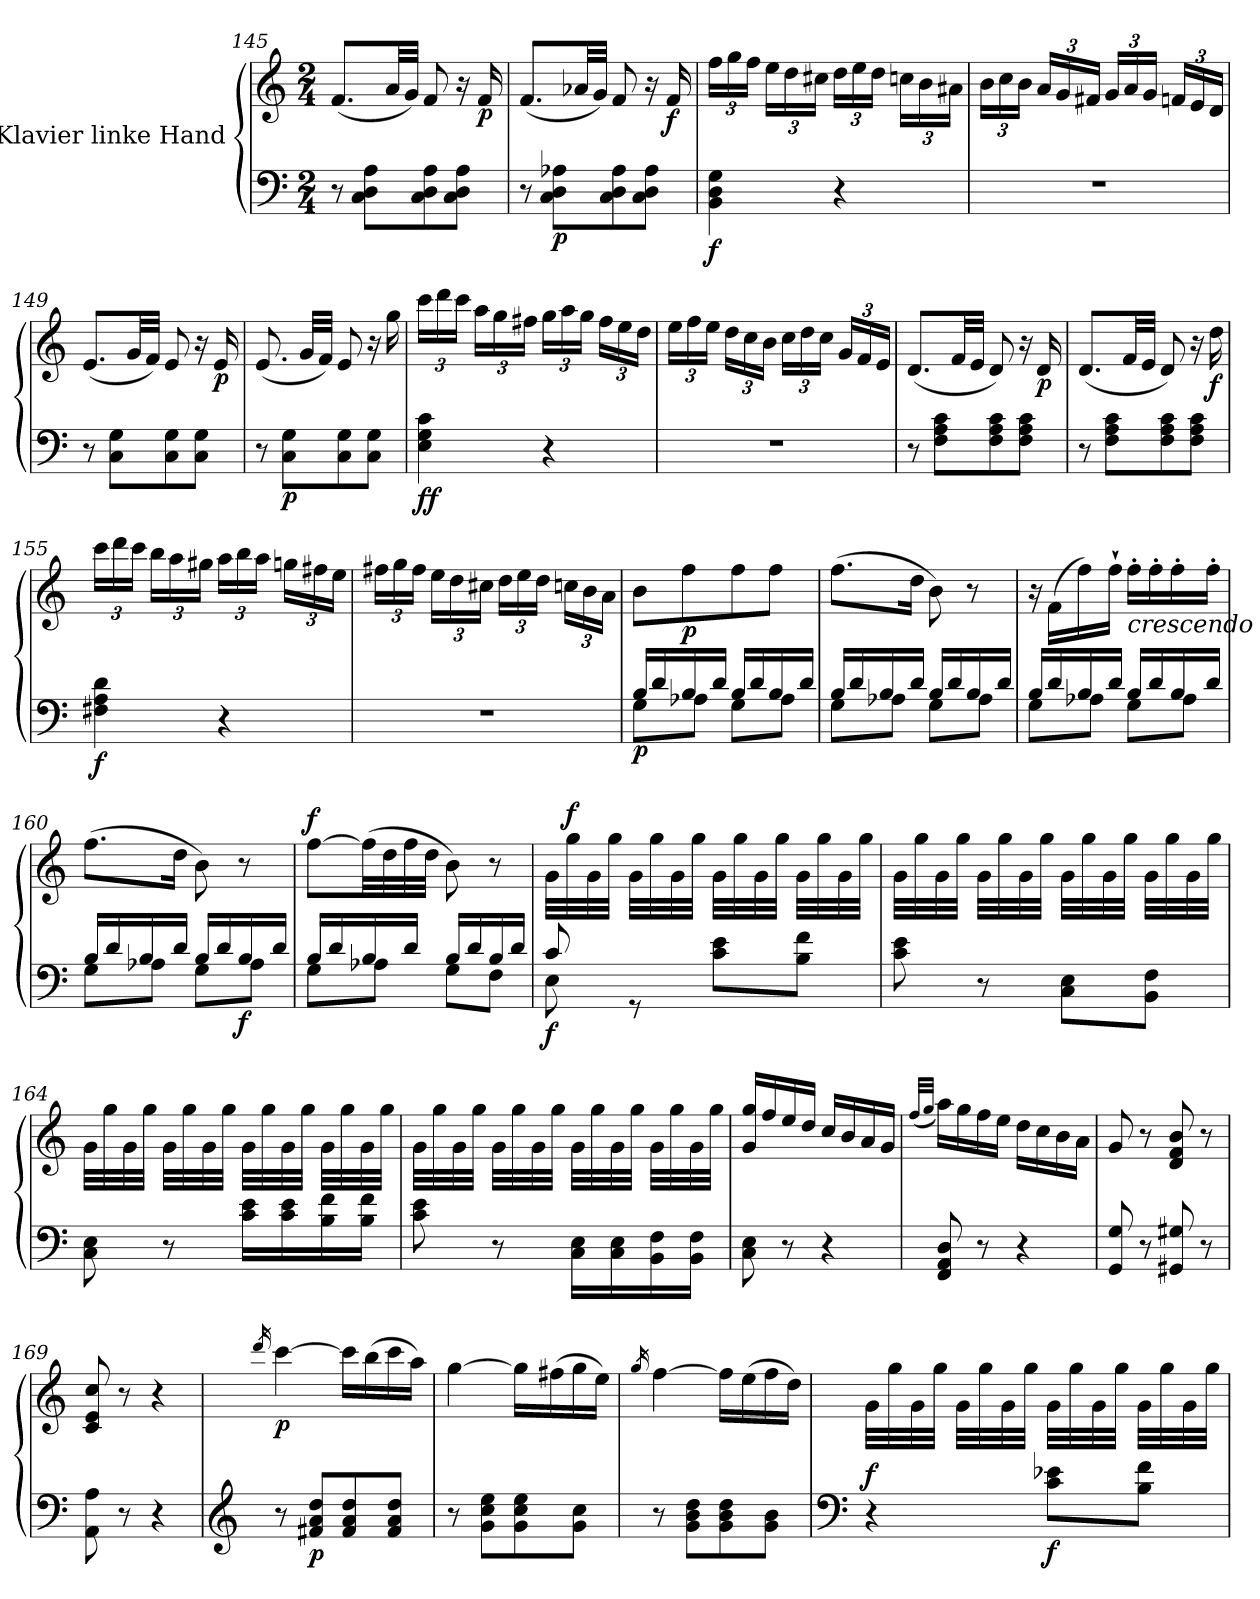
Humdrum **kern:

**kern	**kern	**dynam
*part1	*part1	*part1
*staff2	*staff1	*staff1/2
*I"Klavier linke Hand	*	*
*clefF4	*clefG2	*
*k[]	*k[]	*
*M2/4	*M2/4	*
=145	=145	=145
8r	(<8.f/L	.
8C\ 8D\ 8A\L	.	.
.	32a/LL	.
.	32g/JJJ)	.
8C\ 8D\ 8A\	8f/	.
8C\ 8D\ 8A\J	16r	.
!	!	!LO:DY:b
.	16f/	p
=146	=146	=146
8r	(<8.f/L	.
!	!	!LO:DY:b=2
8C\ 8D\ 8A-X\L	.	p
.	32a-X/LL	.
.	32g/JJJ)	.
8C\ 8D\ 8A-\	8f/	.
8C\ 8D\ 8A-\J	16r	.
!	!	!LO:DY:b
.	16f/	f
=147	=147	=147
*	*Xbrackettup	*
!	!	!LO:DY:b=2
4BB\ 4D\ 4G\	24ff\LL	f
.	24gg\	.
.	24ff\JJ	.
.	24ee\LL	.
.	24dd\	.
.	24cc#X\JJ	.
4r	24dd\LL	.
.	24ee\	.
.	24dd\JJ	.
.	24ccn\LL	.
.	24b\	.
.	24a#X\JJ	.
=148	=148	=148
2r	24b\LL	.
.	24cc\	.
.	24b\JJ	.
.	24a/LL	.
.	24g/	.
.	24f#X/JJ	.
.	24g/LL	.
.	24a/	.
.	24g/JJ	.
.	24fn/LL	.
.	24e/	.
.	24d/JJ	.
=149	=149	=149
8r	(<8.e/L	.
8C\ 8G\L	.	.
.	32g/LL	.
.	32f/JJJ)	.
8C\ 8G\	8e/	.
8C\ 8G\J	16r	.
!	!	!LO:DY:b
.	16e/	p
=150	=150	=150
8r	(<8.e/	.
!	!	!LO:DY:b=2
8C\ 8G\L	.	p
.	32g/LLL	.
.	32f/JJJ)	.
8C\ 8G\	8e/	.
8C\ 8G\J	16r	.
.	16gg\	.
=151	=151	=151
*	*brackettup	*
!	!	!LO:DY:b=2
!	!	!LO:DY:n=1:b
4E\ 4G\ 4c\	24ccc\LL	f f
.	24ddd\	.
.	24ccc\JJ	.
.	24aa\LL	.
.	24gg\	.
.	24ff#X\JJ	.
4r	24gg\LL	.
.	24aa\	.
.	24gg\JJ	.
.	24ff#\LL	.
.	24ee\	.
.	24dd\JJ	.
=152	=152	=152
2r	24ee\LL	.
.	24ff\	.
.	24ee\JJ	.
.	24dd\LL	.
.	24cc\	.
.	24b\JJ	.
.	24cc\LL	.
.	24dd\	.
.	24cc\JJ	.
.	24g/LL	.
.	24f/	.
.	24e/JJ	.
=153	=153	=153
8r	(<8.d/L	.
8F\ 8A\ 8c\L	.	.
.	32f/LL	.
.	32e/JJJ	.
8F\ 8A\ 8c\	8d/)	.
8F\ 8A\ 8c\J	16r	.
!	!	!LO:DY:b
.	16d/	p
=154	=154	=154
8r	(<8.d/L	.
8F\ 8A\ 8c\L	.	.
.	32f/LL	.
.	32e/JJJ	.
8F\ 8A\ 8c\	8d/)	.
8F\ 8A\ 8c\J	16r	.
!	!	!LO:DY:b
.	16dd\	f
=155	=155	=155
!	!	!LO:DY:b=2
4F#X\ 4A\ 4d\	24ccc\LL	f
.	24ddd\	.
.	24ccc\JJ	.
.	24bb\LL	.
.	24aa\	.
.	24gg#X\JJ	.
4r	24aa\LL	.
.	24bb\	.
.	24aa\JJ	.
.	24ggn\LL	.
.	24ff#X\	.
.	24ee\JJ	.
=156	=156	=156
2r	24ff#X\LL	.
.	24gg\	.
.	24ff#\JJ	.
.	24ee\LL	.
.	24dd\	.
.	24cc#X\JJ	.
.	24dd\LL	.
.	24ee\	.
.	24dd\JJ	.
.	24ccn\LL	.
.	24b\	.
.	24a\JJ	.
=157	=157	=157
*^	*	*
!	!	!	!LO:DY:b=2
16B/LL	8G\L	8b\L	p
16d/	.	.	.
!	!	!	!LO:DY:b
16B/	8A-X\J	8ff\	p
16d/JJ	.	.	.
16B/LL	8G\L	8ff\	.
16d/	.	.	.
16B/	8A-\J	8ff\J	.
16d/JJ	.	.	.
=158	=158	=158	=158
16B/LL	8G\L	(>8.ff\L	.
16d/	.	.	.
16B/	8A-X\J	.	.
16d/JJ	.	16dd\Jk	.
16B/LL	8G\L	8b\)	.
16d/	.	.	.
16B/	8A-\J	8r	.
16d/JJ	.	.	.
=159	=159	=159	=159
16B/LL	8G\L	16r	.
16d/	.	(>16f\LL	.
16B/	8A-X\J	16ff\)	.
16d/JJ	.	16ff`\JJ	.
!	!	!LO:TX:b:i:t=crescendo	!
16B/LL	8G\L	16ff'\LL	.
16d/	.	16ff'\	.
16B/	8A-\J	16ff'\	.
16d/JJ	.	16ff'\JJ	.
=160	=160	=160	=160
16B/LL	8G\L	(>8.ff\L	.
16d/	.	.	.
16B/	8A-X\J	.	.
16d/JJ	.	16dd\Jk	.
16B/LL	8G\L	8b\)	.
16d/	.	.	.
!	!	!	!LO:DY:b=2
16B/	8A-\J	8r	f
16d/JJ	.	.	.
=161	=161	=161	=161
!	!	!	!LO:DY:a
16B/LL	8G\L	[8ff\L	f
16d/	.	.	.
16B/	8A-X\J	(>32ff\LL]	.
.	.	32dd\	.
16d/JJ	.	32ff\	.
.	.	32dd\JJJ	.
16B/LL	8G\L	8b\)	.
16d/	.	.	.
16B/	8F\J	8r	.
16d/JJ	.	.	.
=162	=162	=162	=162
!	!	!	!LO:DY:b=2
8c/	8E\	32g\LLL	f
!	!	!	!LO:DY:a
.	.	32gg\	f
.	.	32g\	.
.	.	32gg\JJJ	.
8rGG	4.ryy	32g\LLL	.
.	.	32gg\	.
.	.	32g\	.
.	.	32gg\JJJ	.
8c\ 8e\L	.	32g\LLL	.
.	.	32gg\	.
.	.	32g\	.
.	.	32gg\JJJ	.
8B\ 8f\J	.	32g\LLL	.
.	.	32gg\	.
.	.	32g\	.
.	.	32gg\JJJ	.
*v	*v	*	*
=163	=163	=163
8c\ 8e\	32g\LLL	.
.	32gg\	.
.	32g\	.
.	32gg\JJJ	.
8r	32g\LLL	.
.	32gg\	.
.	32g\	.
.	32gg\JJJ	.
8C\ 8E\L	32g\LLL	.
.	32gg\	.
.	32g\	.
.	32gg\JJJ	.
8BB\ 8F\J	32g\LLL	.
.	32gg\	.
.	32g\	.
.	32gg\JJJ	.
=164	=164	=164
8C\ 8E\	32g\LLL	.
.	32gg\	.
.	32g\	.
.	32gg\JJJ	.
8r	32g\LLL	.
.	32gg\	.
.	32g\	.
.	32gg\JJJ	.
16c\ 16e\LL	32g\LLL	.
.	32gg\	.
16c\ 16e\	32g\	.
.	32gg\JJJ	.
16B\ 16f\	32g\LLL	.
.	32gg\	.
16B\ 16f\JJ	32g\	.
.	32gg\JJJ	.
=165	=165	=165
8c\ 8e\	32g\LLL	.
.	32gg\	.
.	32g\	.
.	32gg\JJJ	.
8r	32g\LLL	.
.	32gg\	.
.	32g\	.
.	32gg\JJJ	.
16C\ 16E\LL	32g\LLL	.
.	32gg\	.
16C\ 16E\	32g\	.
.	32gg\JJJ	.
16BB\ 16F\	32g\LLL	.
.	32gg\	.
16BB\ 16F\JJ	32g\	.
.	32gg\JJJ	.
=166	=166	=166
8C\ 8E\	16g/ 16gg/LL	.
.	16ff/	.
8r	16ee/	.
.	16dd/JJ	.
4r	16cc/LL	.
.	16b/	.
.	16a/	.
.	16g/JJ	.
=167	=167	=167
.	(<32qff/LLL	.
.	32qgg/JJJ	.
8FF/ 8AA/ 8D/	16aa\LL)	.
.	16gg\	.
8r	16ff\	.
.	16ee\JJ	.
4r	16dd\LL	.
.	16cc\	.
.	16b\	.
.	16a\JJ	.
=168	=168	=168
8GG/ 8G/	8g/	.
8r	8r	.
8GG#X/ 8G#X/	8d/ 8f/ 8b/	.
8r	8r	.
=169	=169	=169
8AA\ 8A\	8c/ 8e/ 8cc/	.
8r	8r	.
4r	4r	.
=170	=170	=170
*clefG2	*	*
.	16qddd/	.
!	!	!LO:DY:b
8r	[4ccc\	p
!	!	!LO:DY:b=2
8f#X/ 8a/ 8dd/L	.	p
8f#/ 8a/ 8dd/	16ccc\LL]	.
.	(>16bb\	.
8f#/ 8a/ 8dd/J	16ccc\	.
.	16aa\JJ)	.
=171	=171	=171
8r	[4gg\	.
8g\ 8cc\ 8ee\L	.	.
8g\ 8cc\ 8ee\	16gg\LL]	.
.	(>16ff#X\	.
8g\ 8cc\J	16gg\	.
.	16ee\JJ)	.
=172	=172	=172
.	16qgg/	.
8r	[4ff\	.
8g\ 8b\ 8dd\L	.	.
8g\ 8b\ 8dd\	16ff\LL]	.
.	(>16ee\	.
8g\ 8b\J	16ff\	.
.	16dd\JJ)	.
=173	=173	=173
*clefF4	*	*
!	!	!LO:DY:a=2
4r	32g\LLL	f
.	32gg\	.
.	32g\	.
.	32gg\JJJ	.
.	32g\LLL	.
.	32gg\	.
.	32g\	.
.	32gg\JJJ	.
!	!	!LO:DY:b=2
8c\ 8e-X\L	32g\LLL	f
.	32gg\	.
.	32g\	.
.	32gg\JJJ	.
8B\ 8f\J	32g\LLL	.
.	32gg\	.
.	32g\	.
.	32gg\JJJ	.
=	=	=
*-	*-	*-
